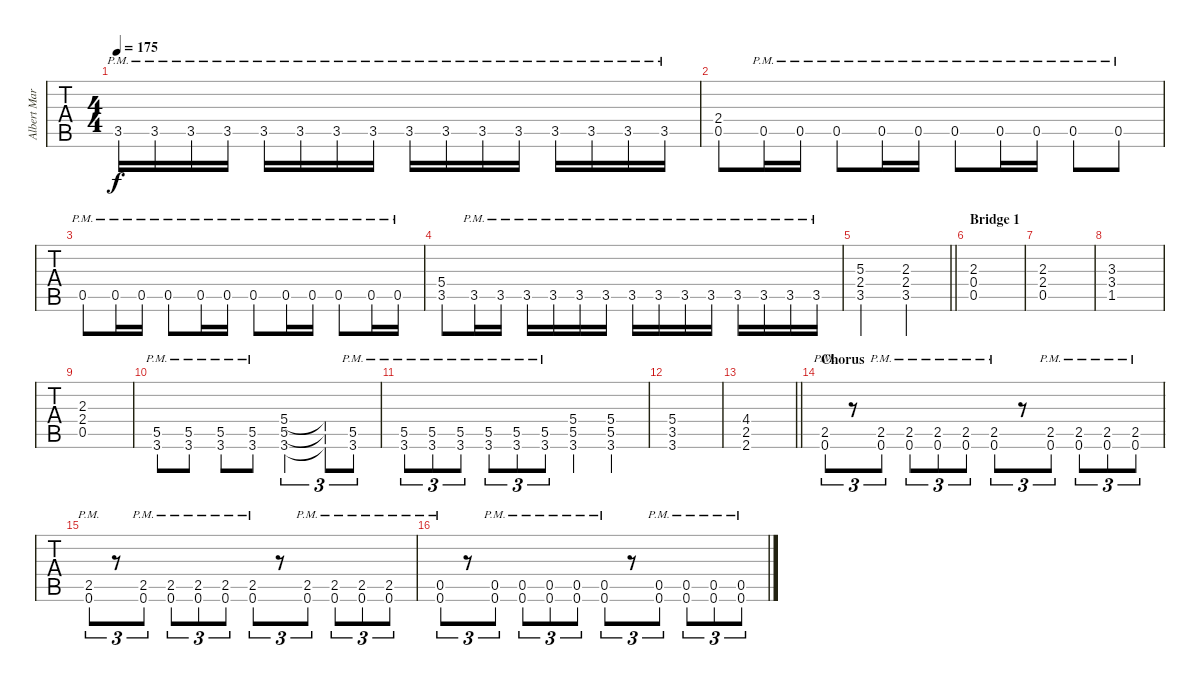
\track ("Albert Maroto, Rythm Guitar" "Albert Mar") {instrument distortionguitar}
\staff {tabs}
\tuning (Eb4 Bb3 Gb3 Db3 Ab2 Eb2) {hide}
\ts (4 4)
\tempo 175
\clef g2
\ks c
3.5{pm}.16{dy f} 3.5{pm}.16 3.5{pm}.16 3.5{pm}.16 3.5{pm}.16 3.5{pm}.16 3.5{pm}.16 3.5{pm}.16 3.5{pm}.16 3.5{pm}.16 3.5{pm}.16 3.5{pm}.16 3.5{pm}.16 3.5{pm}.16 3.5{pm}.16 3.5{pm}.16 |
(2.4 0.5).8 0.5{pm}.16 0.5{pm}.16 0.5{pm}.8 0.5{pm}.16 0.5{pm}.16 0.5{pm}.8 0.5{pm}.16 0.5{pm}.16 0.5{pm}.8 0.5{pm}.8 |
0.5{pm}.8 0.5{pm}.16 0.5{pm}.16 0.5{pm}.8 0.5{pm}.16 0.5{pm}.16 0.5{pm}.8 0.5{pm}.16 0.5{pm}.16 0.5{pm}.8 0.5{pm}.16 0.5{pm}.16 |
(5.4 3.5).8 3.5{pm}.16 3.5{pm}.16 3.5{pm}.16 3.5{pm}.16 3.5{pm}.16 3.5{pm}.16 3.5{pm}.16 3.5{pm}.16 3.5{pm}.16 3.5{pm}.16 3.5{pm}.16 3.5{pm}.16 3.5{pm}.16 3.5{pm}.16 |
\barLineRight lightlight
(5.3 2.4 3.5).2 (2.3 2.4 3.5).2 |
\section ("" "Bridge 1")
(2.3 0.4 0.5).1 |
(2.3 2.4 0.5).1 |
(3.3 3.4 1.5).1 |
(2.3 2.4 0.5).1 |
(5.5{pm} 3.6{pm}).8 (5.5{pm} 3.6{pm}).8 (5.5{pm} 3.6{pm}).8 (5.5{pm} 3.6{pm}).8 (5.4 5.5 3.6).2{tu (3 2)} (5.4{t} 5.5{t} 3.6{t}).8{tu (3 2)} (5.5{pm} 3.6{pm}).8{tu (3 2)} |
(5.5{pm} 3.6{pm}).8{tu (3 2)} (5.5{pm} 3.6{pm}).8{tu (3 2)} (5.5{pm} 3.6{pm}).8{tu (3 2)} (5.5{pm} 3.6{pm}).8{tu (3 2)} (5.5{pm} 3.6{pm}).8{tu (3 2)} (5.5{pm} 3.6{pm}).8{tu (3 2)} (5.4 5.5 3.6).4 (5.4 5.5 3.6).4 |
(5.4 3.5 3.6).1 |
\barLineRight lightlight
(4.4 2.5 2.6).1 |
\section ("" "Chorus")
(2.5{pm} 0.6{pm}).8{tu (3 2)} r.8{tu (3 2)} (2.5{pm} 0.6{pm}).8{tu (3 2)} (2.5{pm} 0.6{pm}).8{tu (3 2)} (2.5{pm} 0.6{pm}).8{tu (3 2)} (2.5{pm} 0.6{pm}).8{tu (3 2)} (2.5{pm} 0.6{pm}).8{tu (3 2)} r.8{tu (3 2)} (2.5{pm} 0.6{pm}).8{tu (3 2)} (2.5{pm} 0.6{pm}).8{tu (3 2)} (2.5{pm} 0.6{pm}).8{tu (3 2)} (2.5{pm} 0.6{pm}).8{tu (3 2)} |
(2.5{pm} 0.6{pm}).8{tu (3 2)} r.8{tu (3 2)} (2.5{pm} 0.6{pm}).8{tu (3 2)} (2.5{pm} 0.6{pm}).8{tu (3 2)} (2.5{pm} 0.6{pm}).8{tu (3 2)} (2.5{pm} 0.6{pm}).8{tu (3 2)} (2.5{pm} 0.6{pm}).8{tu (3 2)} r.8{tu (3 2)} (2.5{pm} 0.6{pm}).8{tu (3 2)} (2.5{pm} 0.6{pm}).8{tu (3 2)} (2.5{pm} 0.6{pm}).8{tu (3 2)} (2.5{pm} 0.6{pm}).8{tu (3 2)} |
(0.5{pm} 0.6{pm}).8{tu (3 2)} r.8{tu (3 2)} (0.5{pm} 0.6{pm}).8{tu (3 2)} (0.5{pm} 0.6{pm}).8{tu (3 2)} (0.5{pm} 0.6{pm}).8{tu (3 2)} (0.5{pm} 0.6{pm}).8{tu (3 2)} (0.5{pm} 0.6{pm}).8{tu (3 2)} r.8{tu (3 2)} (0.5{pm} 0.6{pm}).8{tu (3 2)} (0.5{pm} 0.6{pm}).8{tu (3 2)} (0.5{pm} 0.6{pm}).8{tu (3 2)} (0.5{pm} 0.6{pm}).8{tu (3 2)}
